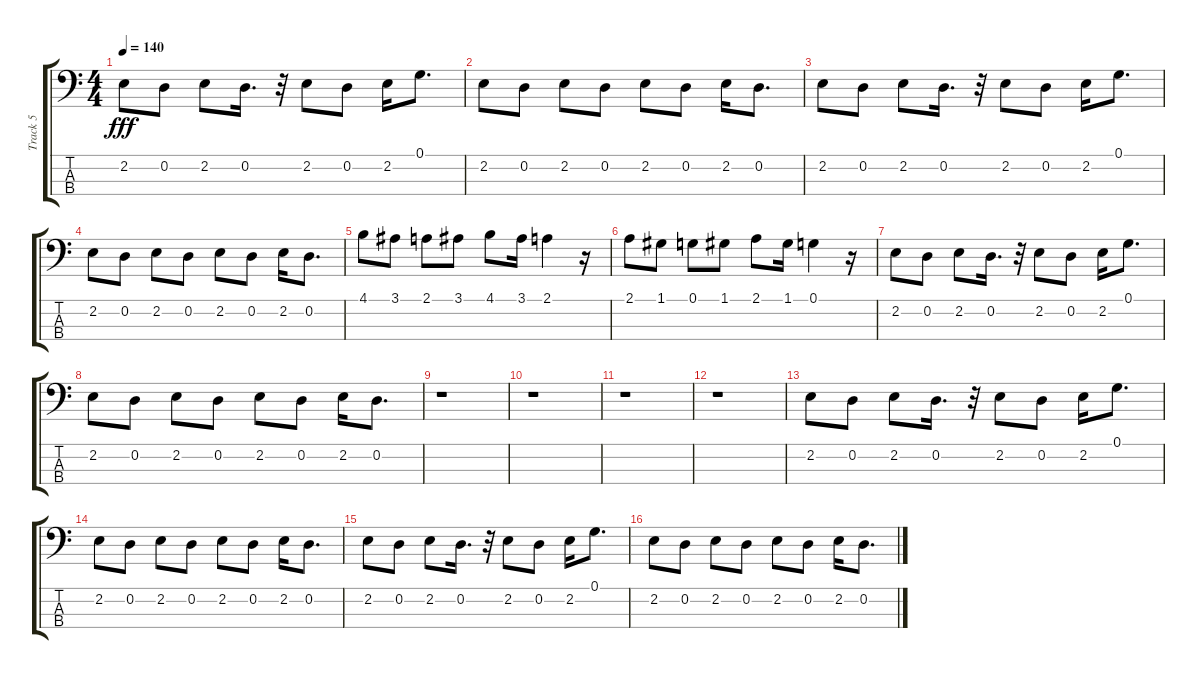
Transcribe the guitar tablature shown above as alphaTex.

\track ("Track 5" "Track 5") {instrument electricbassfinger}
\staff {score tabs}
\tuning (G2 D2 A1 E1) {hide}
\ts (4 4)
\tempo 140
\clef f4
\ks c
2.2.8{dy fff} 0.2.8 2.2.8 0.2.16{d} r.32 2.2.8 0.2.8 2.2.16 0.1.8{d} |
2.2.8 0.2.8 2.2.8 0.2.8 2.2.8 0.2.8 2.2.16 0.2.8{d} |
2.2.8 0.2.8 2.2.8 0.2.16{d} r.32 2.2.8 0.2.8 2.2.16 0.1.8{d} |
2.2.8 0.2.8 2.2.8 0.2.8 2.2.8 0.2.8 2.2.16 0.2.8{d} |
4.1.8 3.1.8 2.1.8 3.1.8 4.1.8 3.1.16 2.1.4 r.16 |
2.1.8 1.1.8 0.1.8 1.1.8 2.1.8 1.1.16 0.1.4 r.16 |
2.2.8 0.2.8 2.2.8 0.2.16{d} r.32 2.2.8 0.2.8 2.2.16 0.1.8{d} |
2.2.8 0.2.8 2.2.8 0.2.8 2.2.8 0.2.8 2.2.16 0.2.8{d} |
r.1 |
r.1 |
r.1 |
r.1 |
2.2.8 0.2.8 2.2.8 0.2.16{d} r.32 2.2.8 0.2.8 2.2.16 0.1.8{d} |
2.2.8 0.2.8 2.2.8 0.2.8 2.2.8 0.2.8 2.2.16 0.2.8{d} |
2.2.8 0.2.8 2.2.8 0.2.16{d} r.32 2.2.8 0.2.8 2.2.16 0.1.8{d} |
2.2.8 0.2.8 2.2.8 0.2.8 2.2.8 0.2.8 2.2.16 0.2.8{d}
